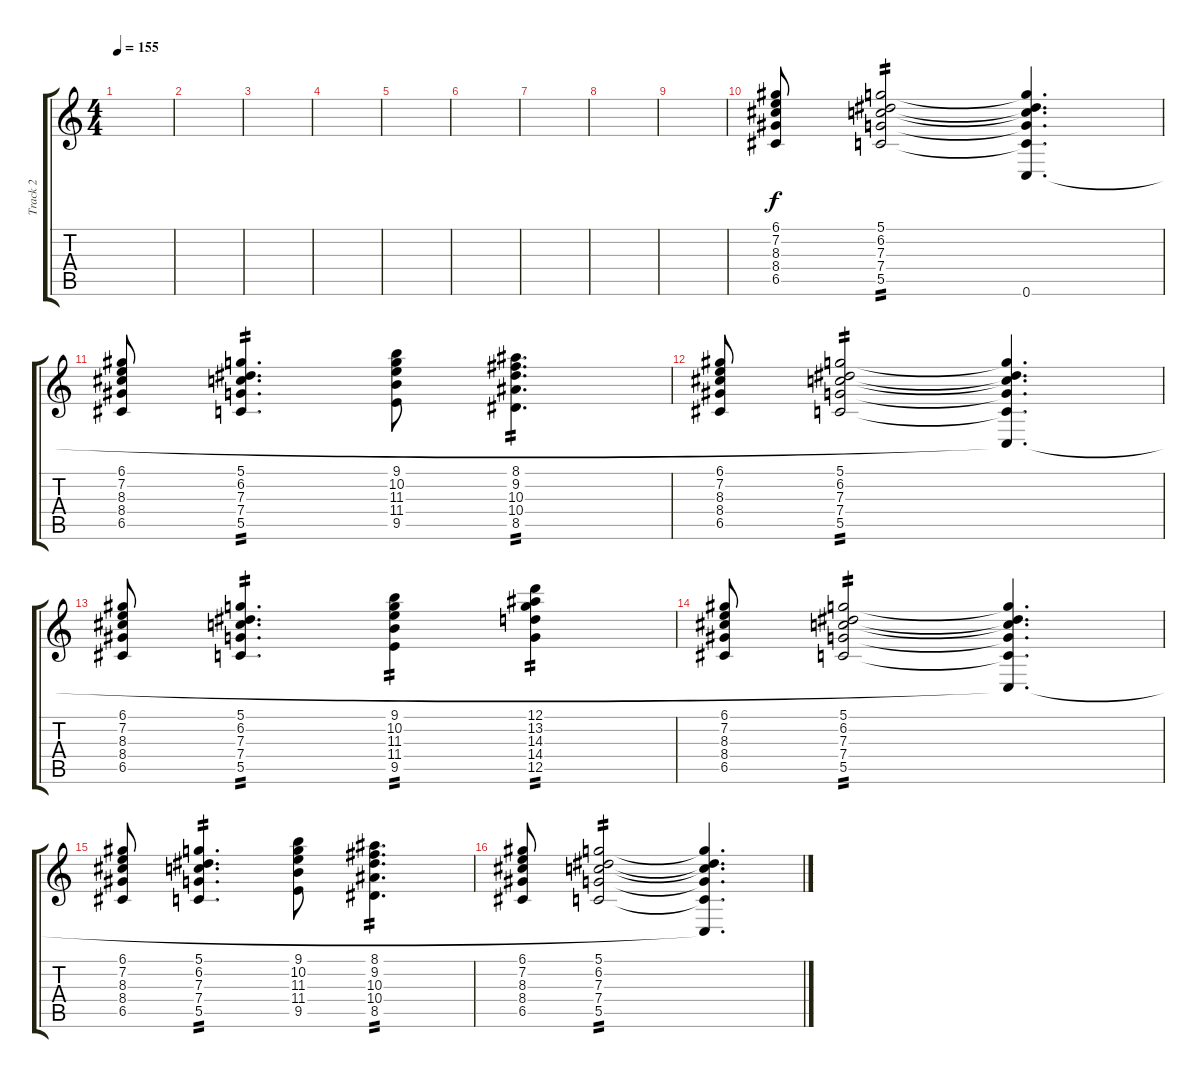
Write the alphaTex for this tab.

\track ("Track 2" "Track 2") {instrument distortionguitar}
\staff {score tabs}
\tuning (D4 A3 F3 C3 G2 C2) {hide}
\ts (4 4)
\tempo 155
\clef g2
\ks c
|
|
|
|
|
|
|
|
|
(6.1 7.2 8.3 8.4 6.5).8 (5.1 6.2 7.3 7.4 5.5).2{tp 2} (5.1{t} 6.2{t} 7.3{t} 7.4{t} 5.5{t} 0.6).4{d} |
(6.1 7.2 8.3 8.4 6.5).8 (5.1 6.2 7.3 7.4 5.5).4{d tp 2} (9.1 10.2 11.3 11.4 9.5).8 (8.1 9.2 10.3 10.4 8.5).4{d tp 2} |
(6.1 7.2 8.3 8.4 6.5).8 (5.1 6.2 7.3 7.4 5.5).2{tp 2} (5.1{t} 6.2{t} 7.3{t} 7.4{t} 5.5{t} 0.6{t}).4{d} |
(6.1 7.2 8.3 8.4 6.5).8 (5.1 6.2 7.3 7.4 5.5).4{d tp 2} (9.1 10.2 11.3 11.4 9.5).4{tp 2} (12.1 13.2 14.3 14.4 12.5).4{tp 2} |
(6.1 7.2 8.3 8.4 6.5).8 (5.1 6.2 7.3 7.4 5.5).2{tp 2} (5.1{t} 6.2{t} 7.3{t} 7.4{t} 5.5{t} 0.6{t}).4{d} |
(6.1 7.2 8.3 8.4 6.5).8 (5.1 6.2 7.3 7.4 5.5).4{d tp 2} (9.1 10.2 11.3 11.4 9.5).8 (8.1 9.2 10.3 10.4 8.5).4{d tp 2} |
(6.1 7.2 8.3 8.4 6.5).8 (5.1 6.2 7.3 7.4 5.5).2{tp 2} (5.1{t} 6.2{t} 7.3{t} 7.4{t} 5.5{t} 0.6{t}).4{d}
